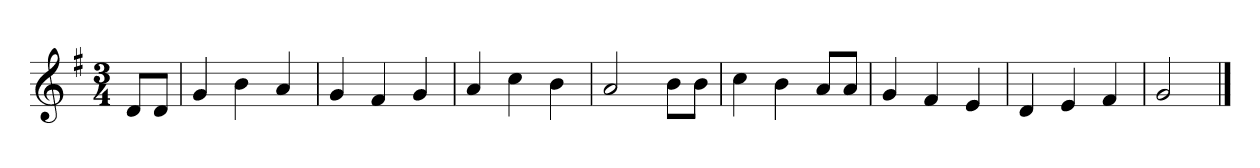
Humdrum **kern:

**kern
*part1
*staff1
*k[f#]
*M3/4
*MM120
=
8dL
8dJ
=1
4g
4b
4a
=2
4g
4f#
4g
=3
4a
4cc
4b
=4
2a
8bL
8bJ
=5
4cc
4b
8aL
8aJ
=6
4g
4f#
4e
=7
4d
4e
4f#
=8
2g
==
*-
